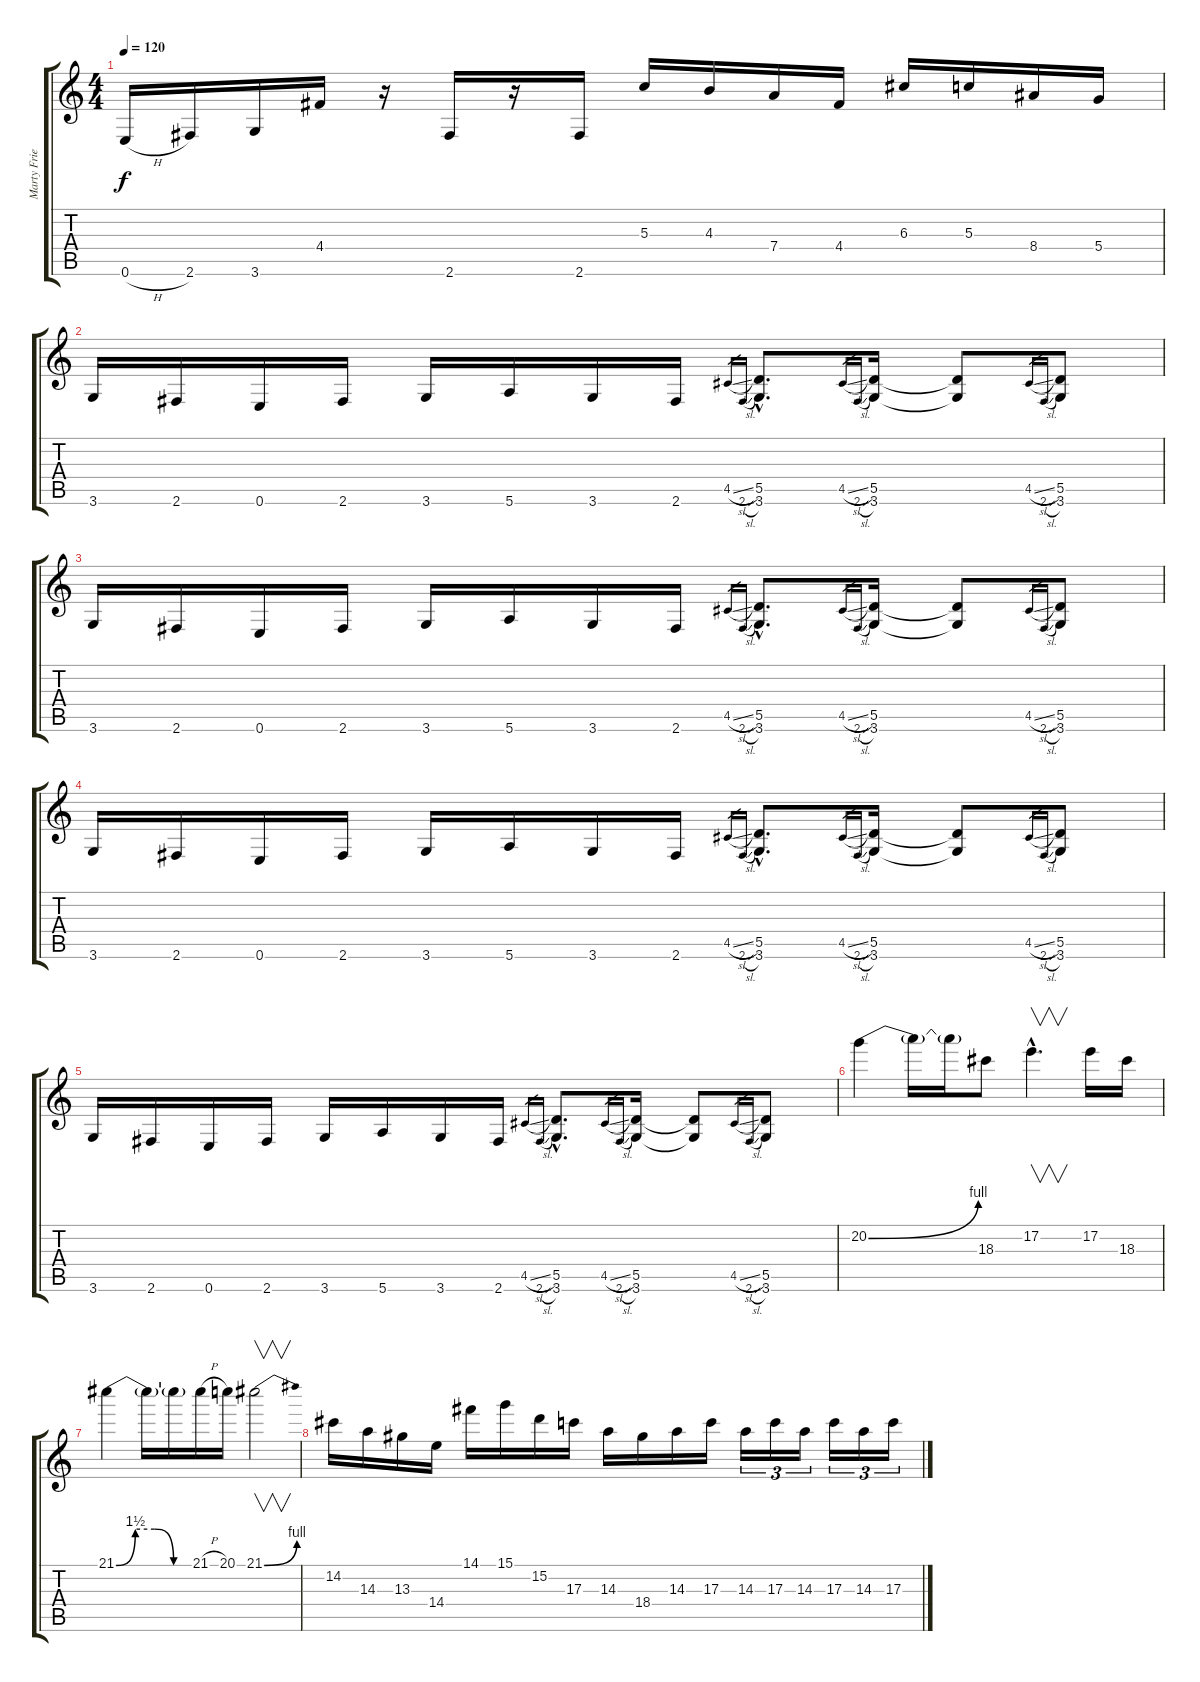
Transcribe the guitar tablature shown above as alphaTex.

\track ("Marty Friedman" "Marty Frie") {instrument overdrivenguitar}
\staff {score tabs}
\tuning (E4 B3 G3 D3 A2 E2) {hide}
\ts (4 4)
\tempo 120
\clef g2
\ks c
0.6{h}.16{dy f} 2.6.16 3.6.16 4.4.16 r.16 2.6.16 r.16 2.6.16 5.3.16 4.3.16 7.4.16 4.4.16 6.3.16 5.3.16 8.4.16 5.4.16 |
3.6.16 2.6.16 0.6.16 2.6.16 3.6.16 5.6.16 3.6.16 2.6.16 4.5{sl}.16{gr} 2.6{sl}.16{gr} (5.5{hac} 3.6{hac}).8{d} 4.5{sl}.16{gr} 2.6{sl}.16{gr} (5.5 3.6).16 (5.5{t} 3.6{t}).8 4.5{sl}.16{gr} 2.6{sl}.16{gr} (5.5 3.6).8 |
3.6.16 2.6.16 0.6.16 2.6.16 3.6.16 5.6.16 3.6.16 2.6.16 4.5{sl}.16{gr} 2.6{sl}.16{gr} (5.5{hac} 3.6{hac}).8{d} 4.5{sl}.16{gr} 2.6{sl}.16{gr} (5.5 3.6).16 (5.5{t} 3.6{t}).8 4.5{sl}.16{gr} 2.6{sl}.16{gr} (5.5 3.6).8 |
3.6.16 2.6.16 0.6.16 2.6.16 3.6.16 5.6.16 3.6.16 2.6.16 4.5{sl}.16{gr} 2.6{sl}.16{gr} (5.5{hac} 3.6{hac}).8{d} 4.5{sl}.16{gr} 2.6{sl}.16{gr} (5.5 3.6).16 (5.5{t} 3.6{t}).8 4.5{sl}.16{gr} 2.6{sl}.16{gr} (5.5 3.6).8 |
3.6.16 2.6.16 0.6.16 2.6.16 3.6.16 5.6.16 3.6.16 2.6.16 4.5{sl}.16{gr} 2.6{sl}.16{gr} (5.5{hac} 3.6{hac}).8{d} 4.5{sl}.16{gr} 2.6{sl}.16{gr} (5.5 3.6).16 (5.5{t} 3.6{t}).8 4.5{sl}.16{gr} 2.6{sl}.16{gr} (5.5 3.6).8 |
20.2{be (bend 0 0 60 4)}.4 20.2{t}.16 20.2{t}.16 18.3.8 17.2{hac}.4{v d} 17.2.16 18.3.16 |
21.1{be (custom 0 0 15 6 30 6 45 0 60 0)}.4 21.1{t}.16 21.1{t}.16 21.1{h}.16 20.1.16 21.1{be (bend 0 0 60 4)}.2{v} |
14.2.16 14.3.16 13.3.16 14.4.16 14.1.16 15.1.16 15.2.16 17.3.16 14.3.16 18.4.16 14.3.16 17.3.16 14.3.16{tu (3 2)} 17.3.16{tu (3 2)} 14.3.16{tu (3 2)} 17.3.16{tu (3 2)} 14.3.16{tu (3 2)} 17.3.16{tu (3 2)}
